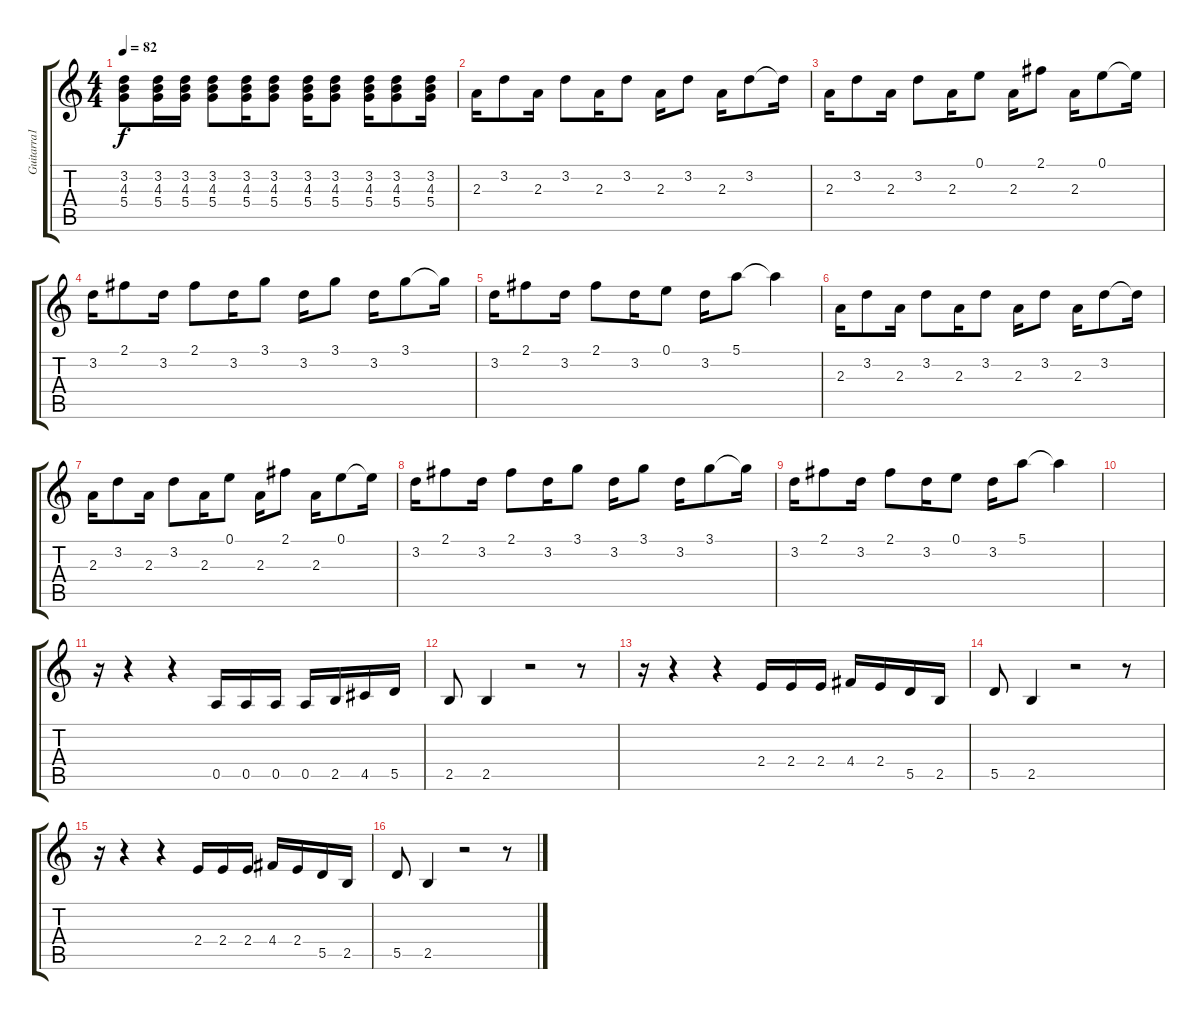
\track ("Guitarra1" "Guitarra1") {instrument acousticguitarsteel}
\staff {score tabs}
\tuning (E4 B3 G3 D3 A2 E2) {hide}
\ts (4 4)
\tempo 82
\clef g2
\ks c
(3.2 4.3 5.4).8{dy f} (3.2 4.3 5.4).16 (3.2 4.3 5.4).16 (3.2 4.3 5.4).8 (3.2 4.3 5.4).16 (3.2 4.3 5.4).8 (3.2 4.3 5.4).16 (3.2 4.3 5.4).8 (3.2 4.3 5.4).16 (3.2 4.3 5.4).8 (3.2 4.3 5.4).16 |
2.3.16{volume 12} 3.2.8 2.3.16 3.2.8 2.3.16 3.2.8 2.3.16 3.2.8 2.3.16 3.2.8 3.2{t}.16 |
2.3.16 3.2.8 2.3.16 3.2.8 2.3.16 0.1.8 2.3.16 2.1.8 2.3.16 0.1.8 0.1{t}.16 |
3.2.16 2.1.8 3.2.16 2.1.8 3.2.16 3.1.8 3.2.16 3.1.8 3.2.16 3.1.8 3.1{t}.16 |
3.2.16 2.1.8 3.2.16 2.1.8 3.2.16 0.1.8 3.2.16 5.1.8 5.1{t}.4 |
2.3.16 3.2.8 2.3.16 3.2.8 2.3.16 3.2.8 2.3.16 3.2.8 2.3.16 3.2.8 3.2{t}.16 |
2.3.16 3.2.8 2.3.16 3.2.8 2.3.16 0.1.8 2.3.16 2.1.8 2.3.16 0.1.8 0.1{t}.16 |
3.2.16 2.1.8 3.2.16 2.1.8 3.2.16 3.1.8 3.2.16 3.1.8 3.2.16 3.1.8 3.1{t}.16 |
3.2.16 2.1.8 3.2.16 2.1.8 3.2.16 0.1.8 3.2.16 5.1.8 5.1{t}.4 |
|
r.16 r.4 r.4 0.5.16 0.5.16 0.5.16 0.5.16 2.5.16 4.5.16 5.5.16 |
2.5.8 2.5.4 r.2 r.8 |
r.16 r.4 r.4 2.4.16 2.4.16 2.4.16 4.4.16 2.4.16 5.5.16 2.5.16 |
5.5.8 2.5.4 r.2 r.8 |
r.16 r.4 r.4 2.4.16 2.4.16 2.4.16 4.4.16 2.4.16 5.5.16 2.5.16 |
5.5.8 2.5.4 r.2 r.8
